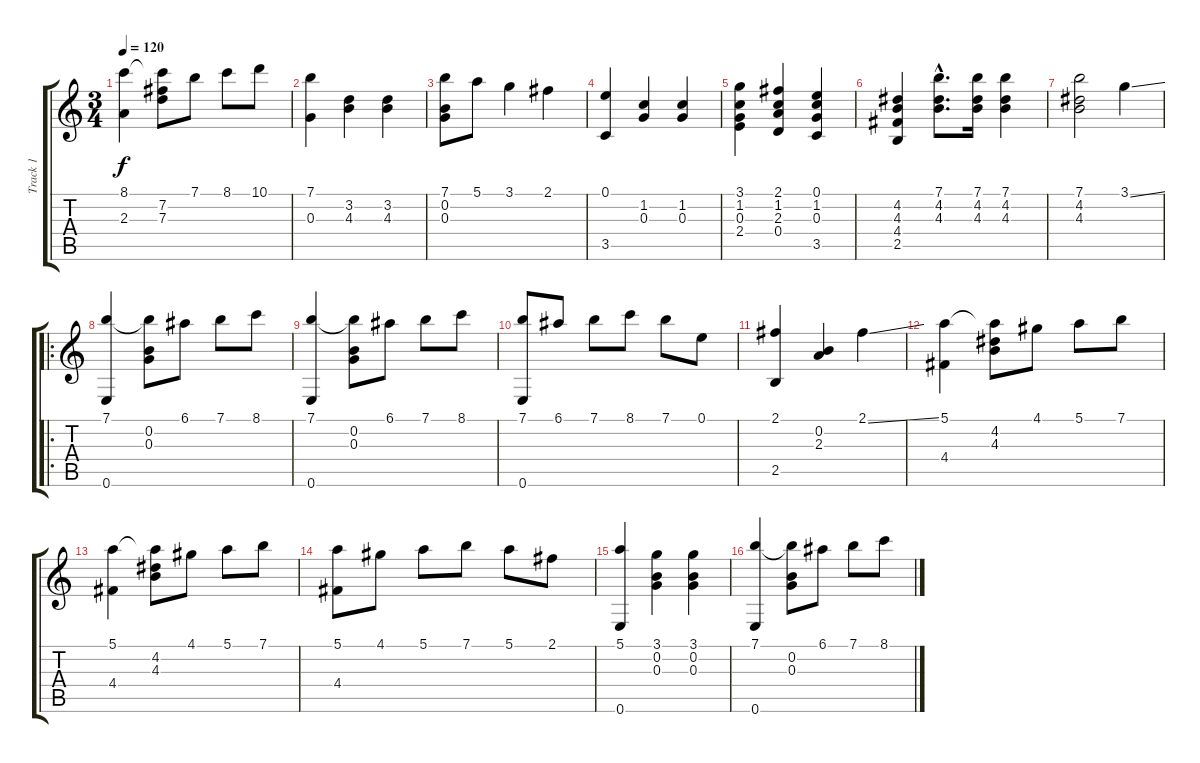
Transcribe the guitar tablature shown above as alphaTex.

\track ("Track 1" "Track 1") {instrument acousticguitarnylon}
\staff {score tabs}
\tuning (E4 B3 G3 D3 A2 E2) {hide}
\ts (3 4)
\tempo 120
\clef g2
\ks c
(8.1 2.3).4{dy f} (8.1{t} 7.2 7.3).8 7.1.8 8.1.8 10.1.8 |
(7.1 0.3).4 (3.2 4.3).4 (3.2 4.3).4 |
(7.1 0.2 0.3).8 5.1.8 3.1.4 2.1.4 |
(0.1 3.5).4 (1.2 0.3).4 (1.2 0.3).4 |
(3.1 1.2 0.3 2.4).4 (2.1 1.2 2.3 0.4).4 (0.1 1.2 0.3 3.5).4 |
(4.2 4.3 4.4 2.5).4 (7.1{hac} 4.2{hac} 4.3{hac}).8{d} (7.1 4.2 4.3).16 (7.1 4.2 4.3).4 |
(7.1 4.2 4.3).2 3.1{ss}.4 |
\ro
(7.1 0.6).4 (7.1{t} 0.2 0.3).8 6.1.8 7.1.8 8.1.8 |
(7.1 0.6).4 (7.1{t} 0.2 0.3).8 6.1.8 7.1.8 8.1.8 |
(7.1 0.6).8 6.1.8 7.1.8 8.1.8 7.1.8 0.1.8 |
(2.1 2.5).4 (0.2 2.3).4 2.1{ss}.4 |
(5.1 4.4).4 (5.1{t} 4.2 4.3).8 4.1.8 5.1.8 7.1.8 |
(5.1 4.4).4 (5.1{t} 4.2 4.3).8 4.1.8 5.1.8 7.1.8 |
(5.1 4.4).8 4.1.8 5.1.8 7.1.8 5.1.8 2.1.8 |
(5.1 0.6).4 (3.1 0.2 0.3).4 (3.1 0.2 0.3).4 |
(7.1 0.6).4 (7.1{t} 0.2 0.3).8 6.1.8 7.1.8 8.1.8
